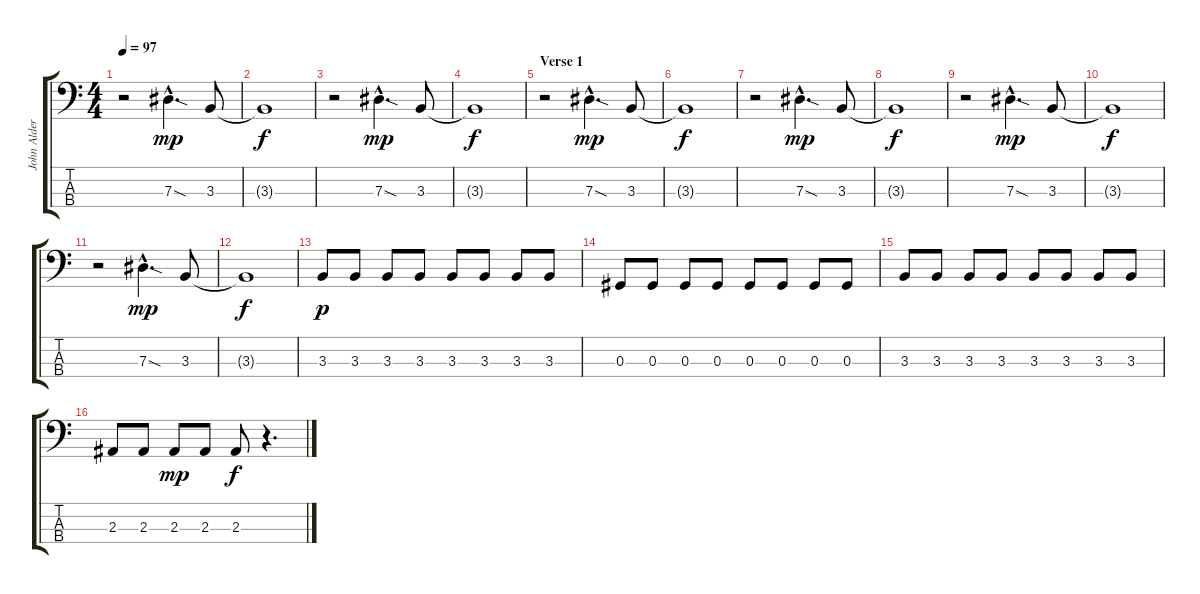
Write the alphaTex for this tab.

\track ("John Alderete" "John Alder") {instrument electricbassfinger}
\staff {score tabs}
\tuning (Gb2 Db2 Ab1 Eb1) {hide}
\ts (4 4)
\tempo 97
\clef f4
\ks c
r.2{dy mp instrument electricbassfinger} 7.3{sod hac}.4{d} 3.3.8 |
3.3{t}.1{dy f} |
r.2 7.3{sod hac}.4{d dy mp} 3.3.8 |
3.3{t}.1{dy f} |
\section ("" "Verse 1")
r.2 7.3{sod hac}.4{d dy mp} 3.3.8 |
3.3{t}.1{dy f} |
r.2 7.3{sod hac}.4{d dy mp} 3.3.8 |
3.3{t}.1{dy f} |
r.2 7.3{sod hac}.4{d dy mp} 3.3.8 |
3.3{t}.1{dy f} |
r.2 7.3{sod hac}.4{d dy mp} 3.3.8 |
3.3{t}.1{dy f} |
3.3.8{dy p} 3.3.8 3.3.8 3.3.8 3.3.8 3.3.8 3.3.8 3.3.8 |
0.3.8 0.3.8 0.3.8 0.3.8 0.3.8 0.3.8 0.3.8 0.3.8 |
3.3.8 3.3.8 3.3.8 3.3.8 3.3.8 3.3.8 3.3.8 3.3.8 |
2.3.8 2.3.8 2.3.8{dy mp} 2.3.8 2.3.8{dy f} r.4{d}
